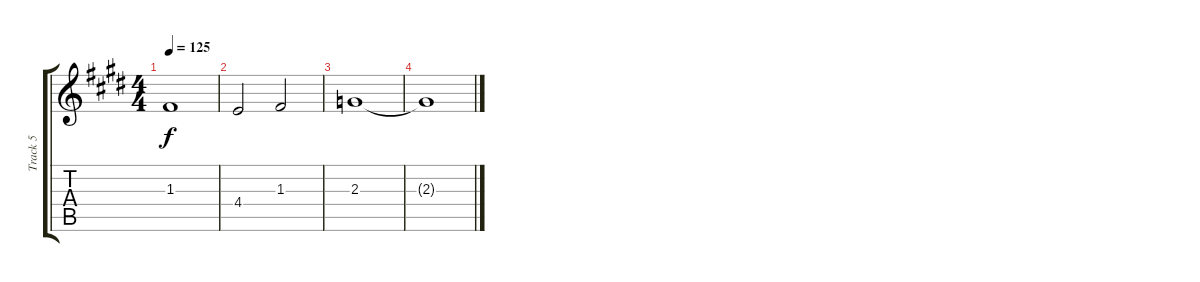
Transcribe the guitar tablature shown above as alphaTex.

\track ("Track 5" "Track 5") {instrument acousticguitarnylon}
\staff {score tabs}
\tuning (D4 A3 F3 C3 G2 D2) {hide}
\ts (4 4)
\tempo 125
\clef g2
\ks e
1.3.1{dy f} |
4.4.2 1.3.2 |
2.3.1 |
2.3{t}.1
